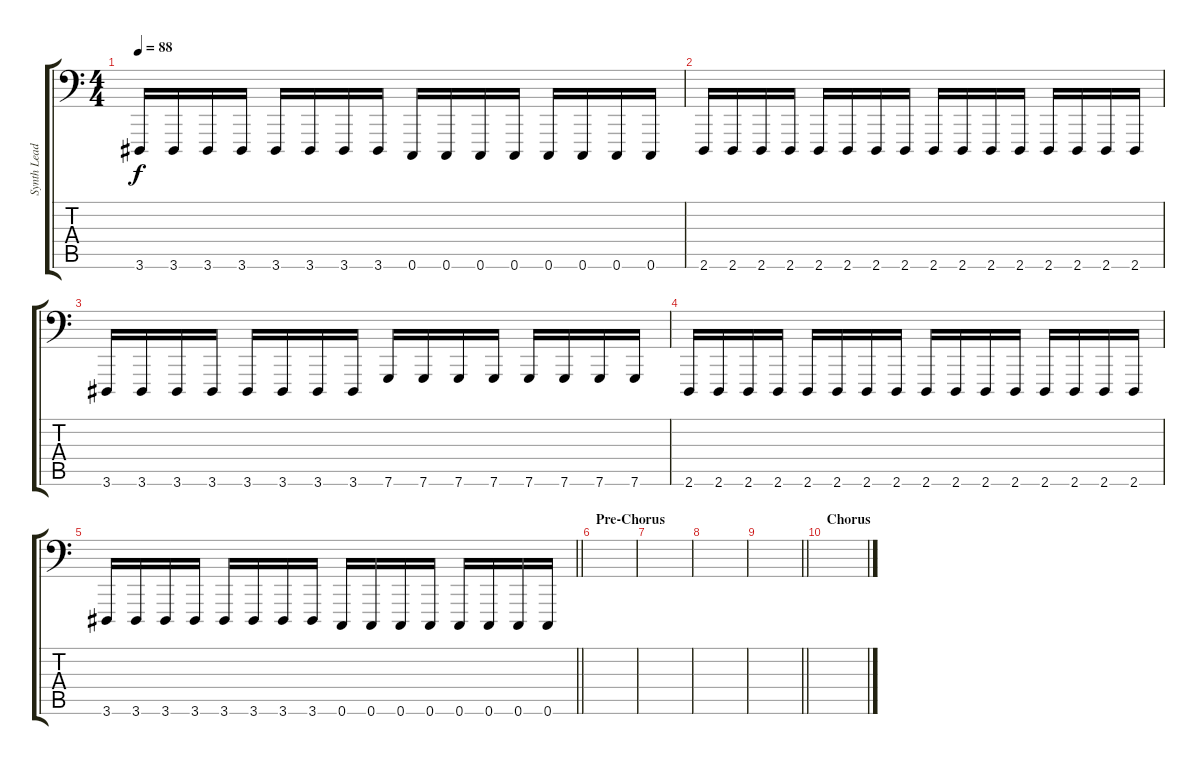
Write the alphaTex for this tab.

\track ("Synth Lead [Flake]" "Synth Lead") {instrument lead2sawtooth}
\staff {score tabs}
\tuning (D3 A2 F2 C2 G1 C1) {hide}
\ts (4 4)
\tempo 88
\clef f4
\ks c
3.6.16{dy f} 3.6.16 3.6.16 3.6.16 3.6.16 3.6.16 3.6.16 3.6.16 0.6.16 0.6.16 0.6.16 0.6.16 0.6.16 0.6.16 0.6.16 0.6.16 |
2.6.16 2.6.16 2.6.16 2.6.16 2.6.16 2.6.16 2.6.16 2.6.16 2.6.16 2.6.16 2.6.16 2.6.16 2.6.16 2.6.16 2.6.16 2.6.16 |
3.6.16 3.6.16 3.6.16 3.6.16 3.6.16 3.6.16 3.6.16 3.6.16 7.6.16 7.6.16 7.6.16 7.6.16 7.6.16 7.6.16 7.6.16 7.6.16 |
2.6.16 2.6.16 2.6.16 2.6.16 2.6.16 2.6.16 2.6.16 2.6.16 2.6.16 2.6.16 2.6.16 2.6.16 2.6.16 2.6.16 2.6.16 2.6.16 |
\barLineRight lightlight
3.6.16 3.6.16 3.6.16 3.6.16 3.6.16 3.6.16 3.6.16 3.6.16 0.6.16 0.6.16 0.6.16 0.6.16 0.6.16 0.6.16 0.6.16 0.6.16 |
\section ("" "Pre-Chorus")
|
|
|
\barLineRight lightlight
|
\section ("" "Chorus")
